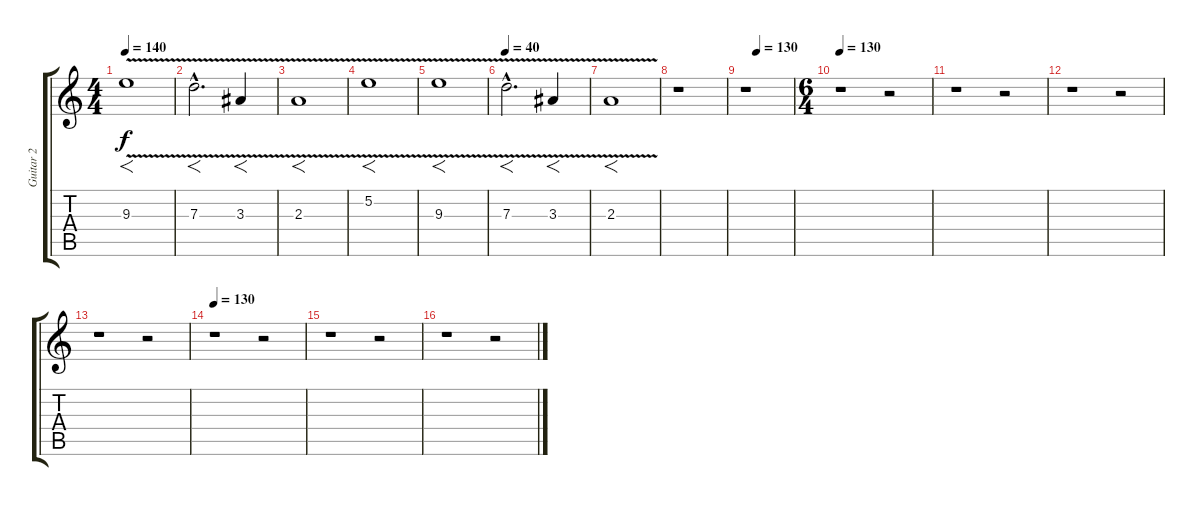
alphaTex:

\track ("Guitar 2" "Guitar 2") {instrument distortionguitar}
\staff {score tabs}
\tuning (E4 B3 G3 D3 A2 E2) {hide}
\ts (4 4)
\tempo 140
\clef g2
\ks c
9.3{v}.1{f dy f volume 10} |
7.3{v hac}.2{f d} 3.3{v}.4{f} |
2.3{v}.1{f} |
5.2{v}.1{f} |
9.3{v}.1{f volume 10} |
\tempo 40
7.3{v hac}.2{f d} 3.3{v}.4{f} |
2.3{v}.1{f} |
r.1 |
\tempo (130 0.25)
r.1 |
\ts (6 4)
\tempo 130
r.1 r.2 |
r.1 r.2 |
r.1 r.2 |
r.1 r.2 |
\tempo 130
r.1 r.2 |
r.1 r.2 |
r.1 r.2
